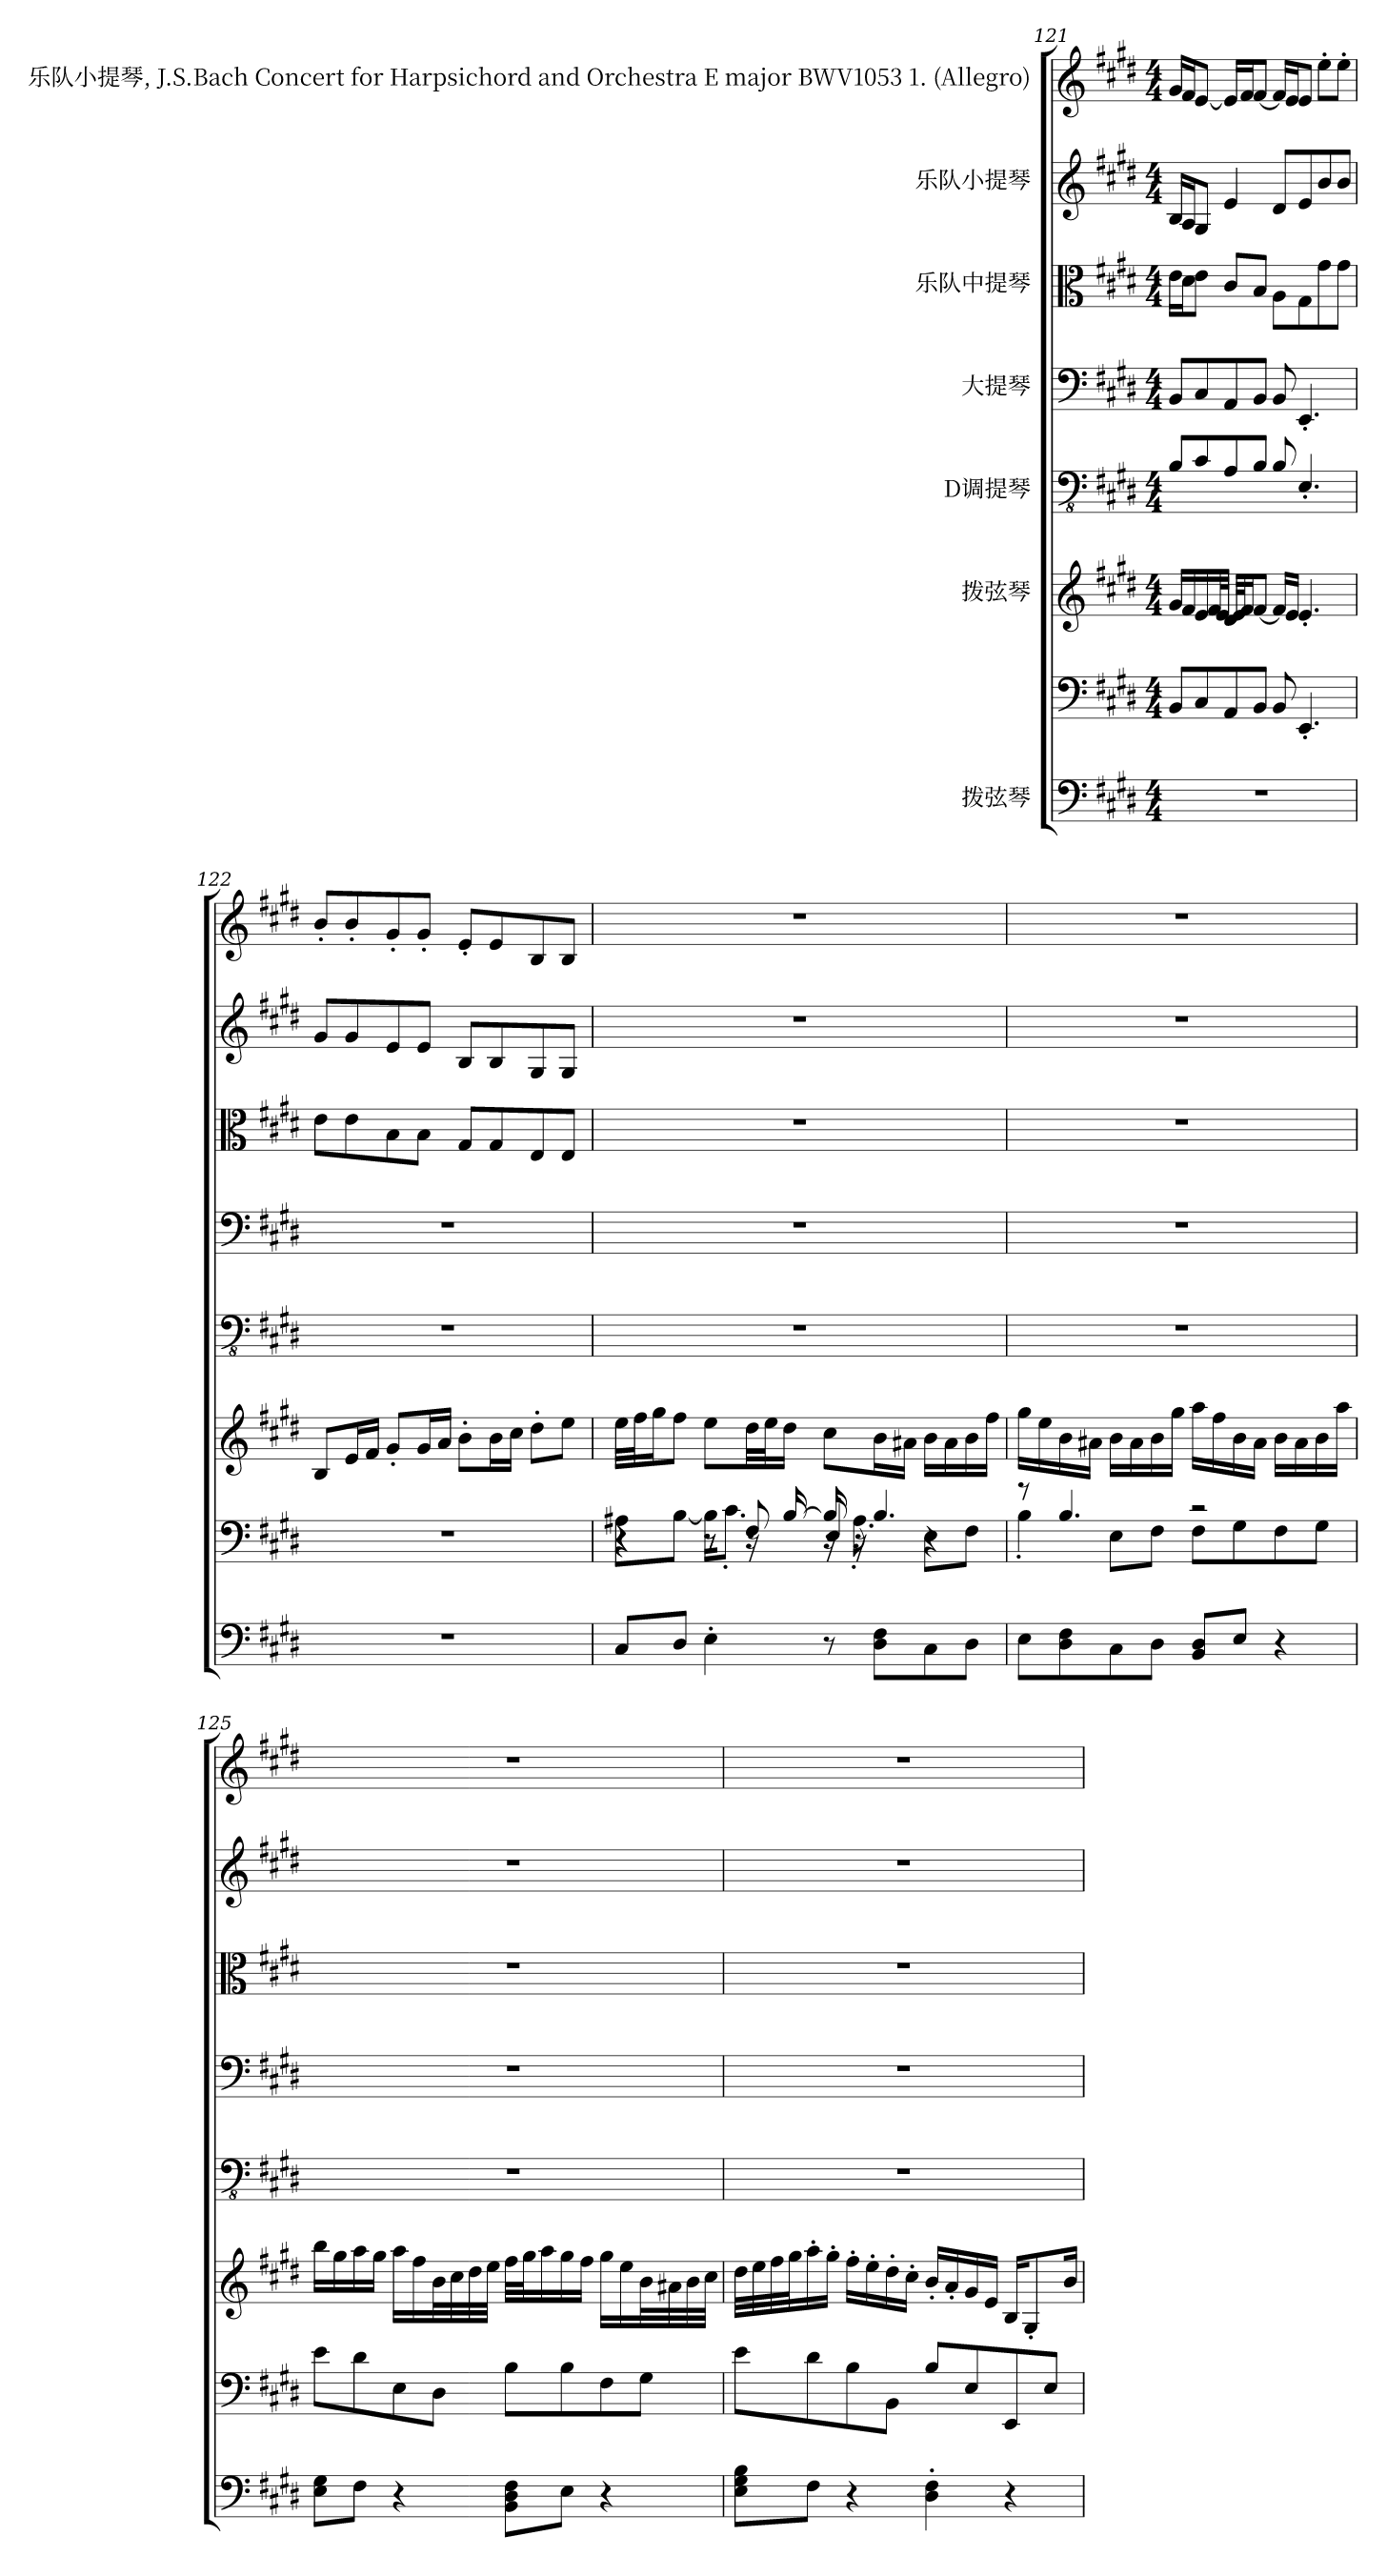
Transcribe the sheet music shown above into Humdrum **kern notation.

**kern	**kern	**kern	**kern	**kern	**kern	**kern	**kern
*part7	*part7	*part6	*part5	*part4	*part3	*part2	*part1
*staff8	*staff7	*staff6	*staff5	*staff4	*staff3	*staff2	*staff1
*I"拨弦琴	*	*I"拨弦琴	*I"D调提琴	*I"大提琴	*I"乐队中提琴	*I"乐队小提琴	*I"乐队小提琴, J.S.Bach Concert for Harpsichord and Orchestra E major BWV1053 1. (Allegro)
!!LO:PB:g=z
*clefF4	*clefF4	*clefG2	*clefFv4	*clefF4	*clefC3	*clefG2	*clefG2
*	*	*	*ITrd7c12	*	*	*	*
*k[f#c#g#d#]	*k[f#c#g#d#]	*k[f#c#g#d#]	*k[f#c#g#d#]	*k[f#c#g#d#]	*k[f#c#g#d#]	*k[f#c#g#d#]	*k[f#c#g#d#]
*M4/4	*M4/4	*M4/4	*M4/4	*M4/4	*M4/4	*M4/4	*M4/4
=121	=121	=121	=121	=121	=121	=121	=121
1r	8BB/L	16g#/LL	8BBB/L	8BB/L	16e\LL	16B/LL	16g#/LL
.	.	16f#/	.	.	16d#\J	16A/J	16f#/J
.	8C#/	16e/	8CC#/	8C#/	8e\J	8G#/J	[8e/J
.	.	32f#/L	.	.	.	.	.
.	.	32e/JJJ	.	.	.	.	.
.	8AA/	32d#/LLL	8AAA/	8AA/	8c#/L	4e/	16e/LL]
.	.	32e/J	.	.	.	.	.
.	.	16f#/J	.	.	.	.	16f#/J
.	8BB/J	[8f#/J	8BBB/J	8BB/J	8B/J	.	[8f#/J
.	8BB/	16f#/LL]	8BBB/	8BB/	8A\L	8d#/L	16f#/LL]
.	.	16e/JJ	.	.	.	.	16e/J
.	4.EE'/	4.e'/	4.EEE'/	4.EE'/	8G#\	8e/	8e/J
.	.	.	.	.	8g#\	8b/	8ee'\L
.	.	.	.	.	8g#\J	8b/J	8ee'\J
=122	=122	=122	=122	=122	=122	=122	=122
1r	1r	8B/L	1r	1r	8e\L	8g#/L	8b'/L
.	.	16e/L	.	.	8e\	8g#/	8b'/
.	.	16f#/JJ	.	.	.	.	.
.	.	8g#'/L	.	.	8B\	8e/	8g#'/
.	.	16g#/L	.	.	8B\J	8e/J	8g#'/J
.	.	16a/JJ	.	.	.	.	.
.	.	8b'\L	.	.	8G#/L	8B/L	8e'/L
.	.	16b\L	.	.	8G#/	8B/	8e/
.	.	16cc#\JJ	.	.	.	.	.
.	.	8dd#'\L	.	.	8E/	8G#/	8B/
.	.	8ee\J	.	.	8E/J	8G#/J	8B/J
!!LO:PB:g=z
=123	=123	=123	=123	=123	=123	=123	=123
*	*^	*	*	*	*	*	*
*	*	*^	*	*	*	*	*	*
8C#/L	4r	8A#X\L	4r	32ee\LLL	1r	1r	1r	1r	1r
.	.	.	.	32ff#\J	.	.	.	.	.
.	.	.	.	16gg#\J	.	.	.	.	.
8D#/J	.	[8B\J	.	8ff#\J	.	.	.	.	.
4E'\	8r	16B\KL]	8r	8ee\L	.	.	.	.	.
.	.	8.c#'\J	.	.	.	.	.	.	.
.	16r	.	8F#/	32dd#\LL	.	.	.	.	.
.	.	.	.	32ee\J	.	.	.	.	.
.	[16B/	.	.	16dd#\JJ	.	.	.	.	.
8r	16B/]	16r	4E'/	8cc#\L	.	.	.	.	.
.	16r	8.A#'\	.	.	.	.	.	.	.
8D#\ 8F#\L	4.B/	.	.	16b\L	.	.	.	.	.
.	.	.	.	16a#X\JJ	.	.	.	.	.
8C#\	.	8E\L	4r	16b\LL	.	.	.	.	.
.	.	.	.	16a#\	.	.	.	.	.
8D#\J	.	8F#\J	.	16b\	.	.	.	.	.
.	.	.	.	16ff#\JJ	.	.	.	.	.
*	*	*v	*v	*	*	*	*	*	*
=124	=124	=124	=124	=124	=124	=124	=124	=124
8E\L	8r	4B'\	16gg#\LL	1r	1r	1r	1r	1r
.	.	.	16ee\	.	.	.	.	.
8D#\ 8F#\	4.B/	.	16b\	.	.	.	.	.
.	.	.	16a#X\JJ	.	.	.	.	.
8C#\	.	8E\L	16b\LL	.	.	.	.	.
.	.	.	16a#\	.	.	.	.	.
8D#\J	.	8F#\J	16b\	.	.	.	.	.
.	.	.	16gg#\JJ	.	.	.	.	.
8BB/ 8D#/L	2r	8F#\L	16aa\LL	.	.	.	.	.
.	.	.	16ff#\	.	.	.	.	.
8E/J	.	8G#\	16b\	.	.	.	.	.
.	.	.	16a#\JJ	.	.	.	.	.
4r	.	8F#\	16b\LL	.	.	.	.	.
.	.	.	16a#\	.	.	.	.	.
.	.	8G#\J	16b\	.	.	.	.	.
.	.	.	16aa\JJ	.	.	.	.	.
*	*v	*v	*	*	*	*	*	*
!!LO:PB:g=z
=125	=125	=125	=125	=125	=125	=125	=125
8E\ 8G#\L	8e\L	16bb\LL	1r	1r	1r	1r	1r
.	.	16gg#\	.	.	.	.	.
8F#\J	8d#\	16aa\	.	.	.	.	.
.	.	16gg#\JJ	.	.	.	.	.
4r	8E\	16aa\LL	.	.	.	.	.
.	.	16ff#\	.	.	.	.	.
.	8D#\J	32b\L	.	.	.	.	.
.	.	32cc#\	.	.	.	.	.
.	.	32dd#\	.	.	.	.	.
.	.	32ee\JJJ	.	.	.	.	.
8BB\ 8D#\ 8F#\L	8B\L	32ff#\LLL	.	.	.	.	.
.	.	32gg#\J	.	.	.	.	.
.	.	16aa\	.	.	.	.	.
8E\J	8B\	16gg#\	.	.	.	.	.
.	.	16ff#\JJ	.	.	.	.	.
4r	8F#\	16gg#\LL	.	.	.	.	.
.	.	16ee\	.	.	.	.	.
.	8G#\J	32b\L	.	.	.	.	.
.	.	32a#X\	.	.	.	.	.
.	.	32b\	.	.	.	.	.
.	.	32cc#\JJJ	.	.	.	.	.
=126	=126	=126	=126	=126	=126	=126	=126
8E\ 8G#\ 8B\L	8e\L	32dd#\LLL	1r	1r	1r	1r	1r
.	.	32ee\	.	.	.	.	.
.	.	32ff#\	.	.	.	.	.
.	.	32gg#\J	.	.	.	.	.
8F#\J	8d#\	16aa'\	.	.	.	.	.
.	.	16gg#'\JJ	.	.	.	.	.
4r	8B\	16ff#'\LL	.	.	.	.	.
.	.	16ee'\	.	.	.	.	.
.	8BB\J	16dd#'\	.	.	.	.	.
.	.	16cc#'\JJ	.	.	.	.	.
4D#\' 4F#\'	8B/L	16b'/LL	.	.	.	.	.
.	.	16a'/	.	.	.	.	.
.	8E/	16g#/	.	.	.	.	.
.	.	16e/JJ	.	.	.	.	.
4r	8EE/	16B/KL	.	.	.	.	.
.	.	8G#'/	.	.	.	.	.
.	8E/J	.	.	.	.	.	.
.	.	16b/Jk	.	.	.	.	.
=	=	=	=	=	=	=	=
*-	*-	*-	*-	*-	*-	*-	*-
